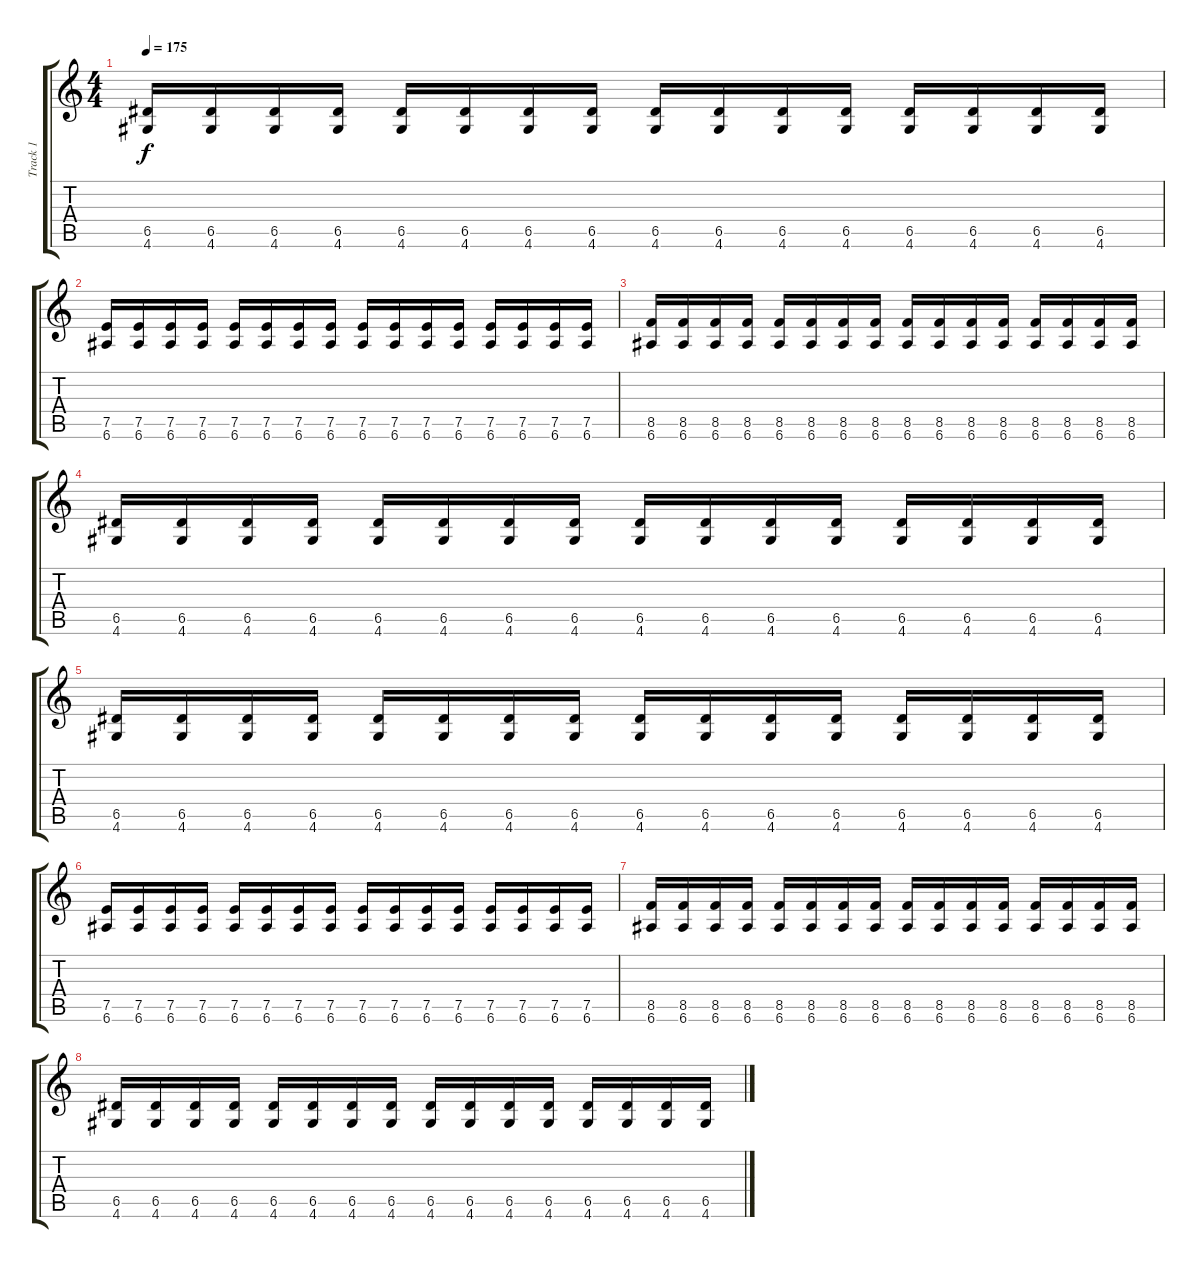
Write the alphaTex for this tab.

\track ("Track 1" "Track 1") {instrument distortionguitar}
\staff {score tabs}
\tuning (E4 B3 G3 D3 A2 E2) {hide}
\ts (4 4)
\tempo 175
\clef g2
\ks c
(6.5 4.6).16{dy f} (6.5 4.6).16 (6.5 4.6).16 (6.5 4.6).16 (6.5 4.6).16 (6.5 4.6).16 (6.5 4.6).16 (6.5 4.6).16 (6.5 4.6).16 (6.5 4.6).16 (6.5 4.6).16 (6.5 4.6).16 (6.5 4.6).16 (6.5 4.6).16 (6.5 4.6).16 (6.5 4.6).16 |
(7.5 6.6).16 (7.5 6.6).16 (7.5 6.6).16 (7.5 6.6).16 (7.5 6.6).16 (7.5 6.6).16 (7.5 6.6).16 (7.5 6.6).16 (7.5 6.6).16 (7.5 6.6).16 (7.5 6.6).16 (7.5 6.6).16 (7.5 6.6).16 (7.5 6.6).16 (7.5 6.6).16 (7.5 6.6).16 |
(8.5 6.6).16 (8.5 6.6).16 (8.5 6.6).16 (8.5 6.6).16 (8.5 6.6).16 (8.5 6.6).16 (8.5 6.6).16 (8.5 6.6).16 (8.5 6.6).16 (8.5 6.6).16 (8.5 6.6).16 (8.5 6.6).16 (8.5 6.6).16 (8.5 6.6).16 (8.5 6.6).16 (8.5 6.6).16 |
(6.5 4.6).16 (6.5 4.6).16 (6.5 4.6).16 (6.5 4.6).16 (6.5 4.6).16 (6.5 4.6).16 (6.5 4.6).16 (6.5 4.6).16 (6.5 4.6).16 (6.5 4.6).16 (6.5 4.6).16 (6.5 4.6).16 (6.5 4.6).16 (6.5 4.6).16 (6.5 4.6).16 (6.5 4.6).16 |
(6.5 4.6).16 (6.5 4.6).16 (6.5 4.6).16 (6.5 4.6).16 (6.5 4.6).16 (6.5 4.6).16 (6.5 4.6).16 (6.5 4.6).16 (6.5 4.6).16 (6.5 4.6).16 (6.5 4.6).16 (6.5 4.6).16 (6.5 4.6).16 (6.5 4.6).16 (6.5 4.6).16 (6.5 4.6).16 |
(7.5 6.6).16 (7.5 6.6).16 (7.5 6.6).16 (7.5 6.6).16 (7.5 6.6).16 (7.5 6.6).16 (7.5 6.6).16 (7.5 6.6).16 (7.5 6.6).16 (7.5 6.6).16 (7.5 6.6).16 (7.5 6.6).16 (7.5 6.6).16 (7.5 6.6).16 (7.5 6.6).16 (7.5 6.6).16 |
(8.5 6.6).16 (8.5 6.6).16 (8.5 6.6).16 (8.5 6.6).16 (8.5 6.6).16 (8.5 6.6).16 (8.5 6.6).16 (8.5 6.6).16 (8.5 6.6).16 (8.5 6.6).16 (8.5 6.6).16 (8.5 6.6).16 (8.5 6.6).16 (8.5 6.6).16 (8.5 6.6).16 (8.5 6.6).16 |
(6.5 4.6).16 (6.5 4.6).16 (6.5 4.6).16 (6.5 4.6).16 (6.5 4.6).16 (6.5 4.6).16 (6.5 4.6).16 (6.5 4.6).16 (6.5 4.6).16 (6.5 4.6).16 (6.5 4.6).16 (6.5 4.6).16 (6.5 4.6).16 (6.5 4.6).16 (6.5 4.6).16 (6.5 4.6).16
